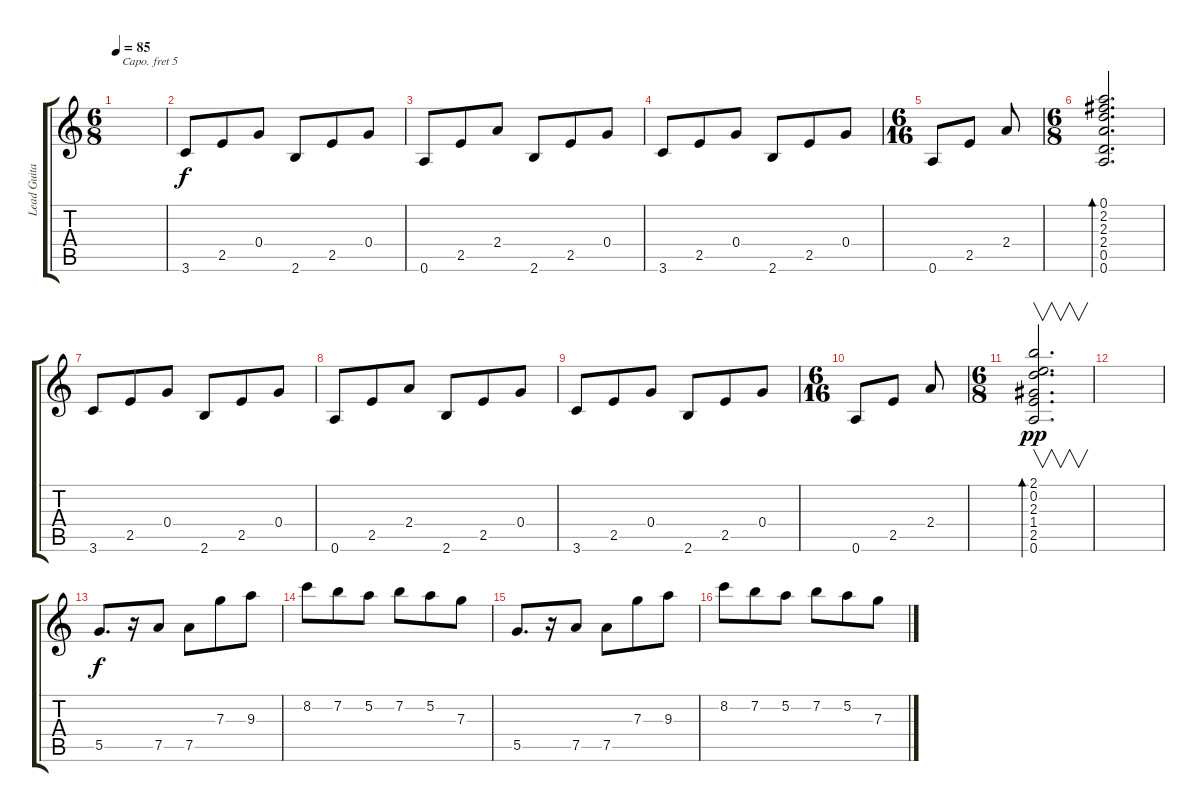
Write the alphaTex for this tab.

\track ("Lead Guitar" "Lead Guita") {instrument electricguitarclean}
\staff {score tabs}
\capo 5
\tuning (E4 B3 G3 D3 A2 E2) {hide}
\ts (6 8)
\tempo 85
\clef g2
\ks c
|
3.6.8{dy f} 2.5.8 0.4.8 2.6.8 2.5.8 0.4.8 |
0.6.8 2.5.8 2.4.8 2.6.8 2.5.8 0.4.8 |
3.6.8 2.5.8 0.4.8 2.6.8 2.5.8 0.4.8 |
\ts (6 16)
0.6.8 2.5.8 2.4.8 |
\ts (6 8)
(0.1 2.2 2.3 2.4 0.5 0.6).2{d bd 30} |
3.6.8 2.5.8 0.4.8 2.6.8 2.5.8 0.4.8 |
0.6.8 2.5.8 2.4.8 2.6.8 2.5.8 0.4.8 |
3.6.8 2.5.8 0.4.8 2.6.8 2.5.8 0.4.8 |
\ts (6 16)
0.6.8 2.5.8 2.4.8 |
\ts (6 8)
(2.1 0.2 2.3 1.4 2.5 0.6).2{v d bd 60 dy pp} |
|
5.5.8{d dy f} r.16 7.5.8 7.5.8 7.3.8 9.3.8 |
8.2.8 7.2.8 5.2.8 7.2.8 5.2.8 7.3.8 |
5.5.8{d} r.16 7.5.8 7.5.8 7.3.8 9.3.8 |
8.2.8 7.2.8 5.2.8 7.2.8 5.2.8 7.3.8
